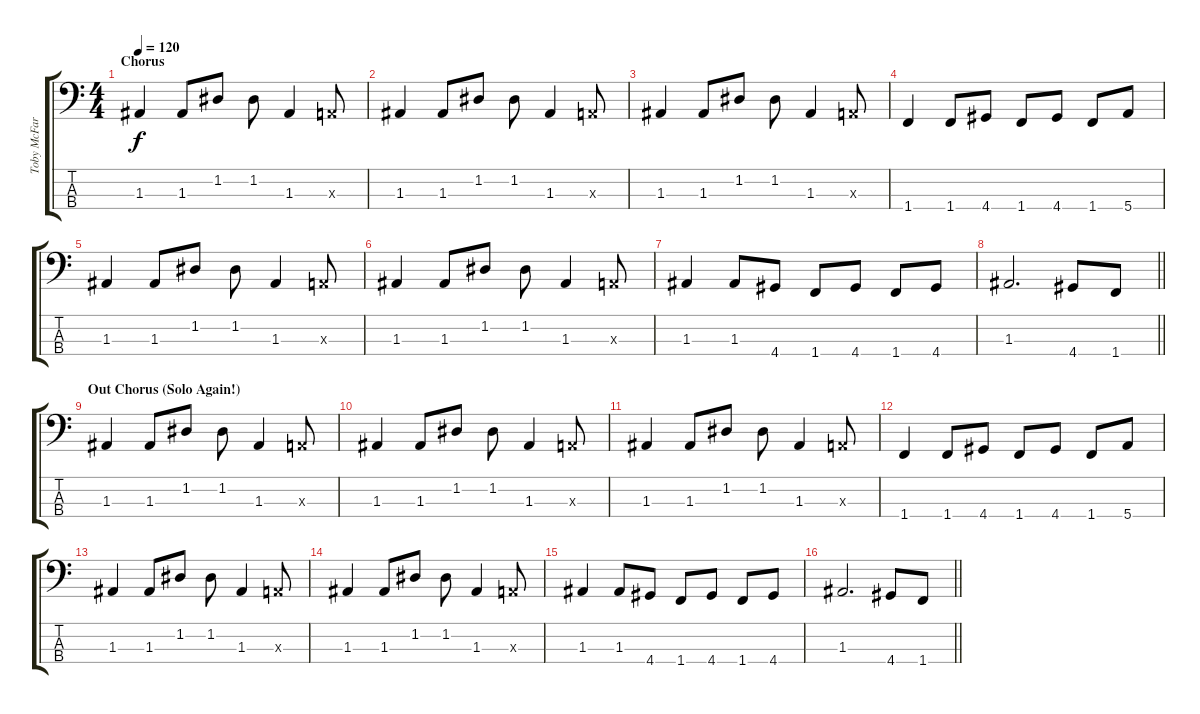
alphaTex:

\track ("Toby McFarlaine: Bass" "Toby McFar") {instrument electricbasspick}
\staff {score tabs}
\tuning (G2 D2 A1 E1) {hide}
\ts (4 4)
\section ("" "Chorus")
\tempo 120
\clef f4
\ks c
1.3.4{dy f} 1.3.8 1.2.8 1.2.8 1.3.4 0.3{x}.8 |
1.3.4 1.3.8 1.2.8 1.2.8 1.3.4 0.3{x}.8 |
1.3.4 1.3.8 1.2.8 1.2.8 1.3.4 0.3{x}.8 |
1.4.4 1.4.8 4.4.8 1.4.8 4.4.8 1.4.8 5.4.8 |
1.3.4 1.3.8 1.2.8 1.2.8 1.3.4 0.3{x}.8 |
1.3.4 1.3.8 1.2.8 1.2.8 1.3.4 0.3{x}.8 |
1.3.4 1.3.8 4.4.8 1.4.8 4.4.8 1.4.8 4.4.8 |
\barLineRight lightlight
1.3.2{d} 4.4.8 1.4.8 |
\section ("" "Out Chorus (Solo Again!)")
1.3.4 1.3.8 1.2.8 1.2.8 1.3.4 0.3{x}.8 |
1.3.4 1.3.8 1.2.8 1.2.8 1.3.4 0.3{x}.8 |
1.3.4 1.3.8 1.2.8 1.2.8 1.3.4 0.3{x}.8 |
1.4.4 1.4.8 4.4.8 1.4.8 4.4.8 1.4.8 5.4.8 |
1.3.4 1.3.8 1.2.8 1.2.8 1.3.4 0.3{x}.8 |
1.3.4 1.3.8 1.2.8 1.2.8 1.3.4 0.3{x}.8 |
1.3.4 1.3.8 4.4.8 1.4.8 4.4.8 1.4.8 4.4.8 |
\barLineRight lightlight
1.3.2{d} 4.4.8 1.4.8
